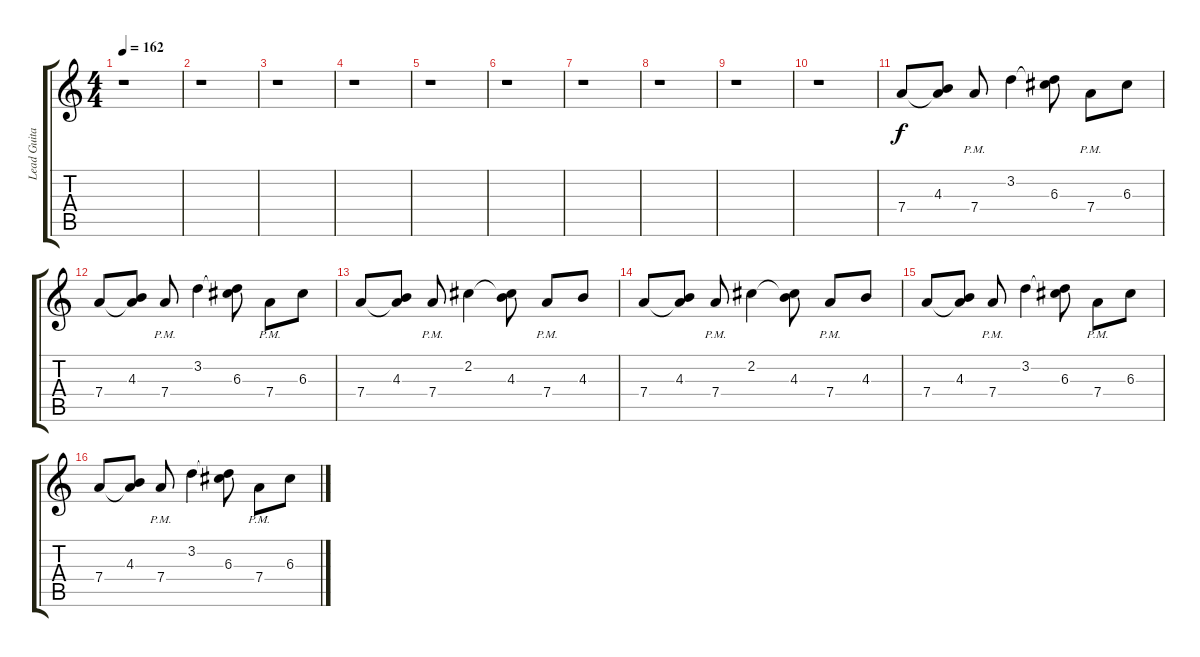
\track ("Lead Guitar " "Lead Guita") {instrument distortionguitar}
\staff {score tabs}
\tuning (E4 B3 G3 D3 A2 D2) {hide}
\ts (4 4)
\tempo 162
\clef g2
\ks c
r.1{dy f} |
r.1 |
r.1 |
r.1 |
r.1 |
r.1 |
r.1 |
r.1 |
r.1 |
r.1 |
7.4.8 (4.3 7.4{t}).8 7.4{pm}.8 3.2.4 (3.2{t} 6.3).8 7.4{pm}.8 6.3.8 |
7.4.8 (4.3 7.4{t}).8 7.4{pm}.8 3.2.4 (3.2{t} 6.3).8 7.4{pm}.8 6.3.8 |
7.4.8 (4.3 7.4{t}).8 7.4{pm}.8 2.2.4 (2.2{t} 4.3).8 7.4{pm}.8 4.3.8 |
7.4.8 (4.3 7.4{t}).8 7.4{pm}.8 2.2.4 (2.2{t} 4.3).8 7.4{pm}.8 4.3.8 |
7.4.8 (4.3 7.4{t}).8 7.4{pm}.8 3.2.4 (3.2{t} 6.3).8 7.4{pm}.8 6.3.8 |
7.4.8 (4.3 7.4{t}).8 7.4{pm}.8 3.2.4 (3.2{t} 6.3).8 7.4{pm}.8 6.3.8
